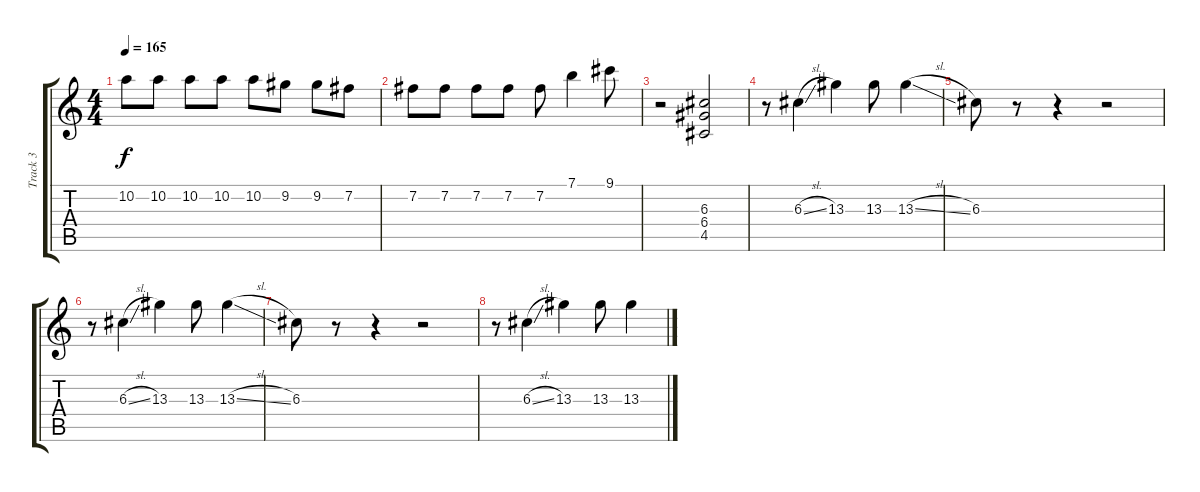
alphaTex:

\track ("Track 3" "Track 3") {instrument overdrivenguitar}
\staff {score tabs}
\tuning (E4 B3 G3 D3 A2 E2) {hide}
\ts (4 4)
\tempo 165
\clef g2
\ks c
10.2.8{dy f} 10.2.8 10.2.8 10.2.8 10.2.8 9.2.8 9.2.8 7.2.8 |
7.2.8 7.2.8 7.2.8 7.2.8 7.2.8 7.1.4 9.1.8 |
r.2 (6.3 6.4 4.5).2 |
r.8 6.3{sl}.4 13.3.4 13.3.8 13.3{sl}.4 |
6.3.8 r.8 r.4 r.2 |
r.8 6.3{sl}.4 13.3.4 13.3.8 13.3{sl}.4 |
6.3.8 r.8 r.4 r.2 |
r.8 6.3{sl}.4 13.3.4 13.3.8 13.3.4
